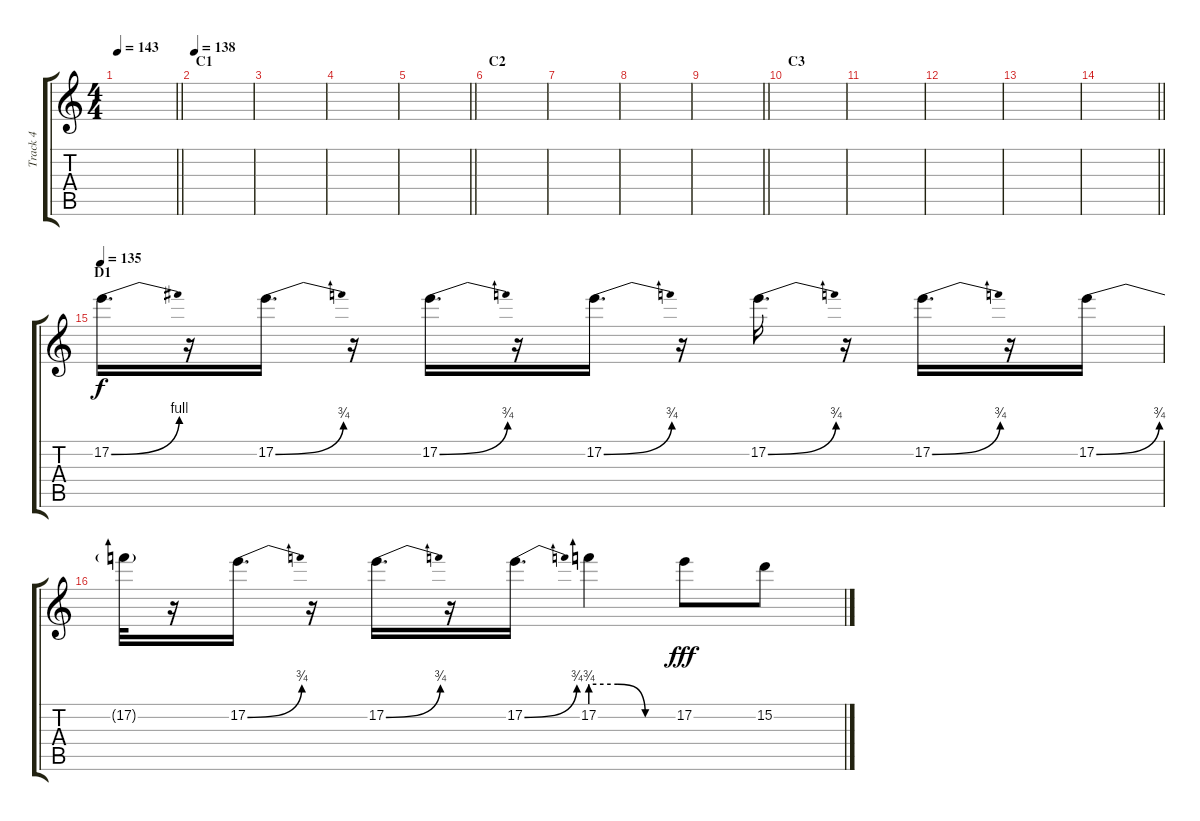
\track ("Track 4" "Track 4") {instrument distortionguitar}
\staff {score tabs}
\tuning (E4 B3 G3 D3 A2 E2) {hide}
\ts (4 4)
\tempo 143
\clef g2
\barLineRight lightlight
\ks c
|
\section ("" "C1")
\tempo 138
|
|
|
\barLineRight lightlight
|
\section ("" "C2")
|
|
|
\barLineRight lightlight
|
\section ("" "C3")
|
|
|
|
\barLineRight lightlight
|
\section ("" "D1")
\tempo 135
17.2{be (bend 0 0 60 4)}.16{d dy f} r.16 17.2{be (bend 0 0 60 3)}.16{d} r.16 17.2{be (bend 0 0 60 3)}.16{d} r.16 17.2{be (bend 0 0 60 3)}.16{d} r.16 17.2{be (bend 0 0 60 3)}.16{d} r.16 17.2{be (bend 0 0 60 3)}.16{d} r.16 17.2{be (bend 0 0 60 3)}.16 |
17.2{t}.32 r.16 17.2{be (bend 0 0 60 3)}.16{d} r.16 17.2{be (bend 0 0 60 3)}.16{d} r.16 17.2{be (bend 0 0 60 3)}.16{d} 17.2{be (custom 0 3 20 3 40 0 60 0)}.4 17.2.8{dy fff} 15.2.8
